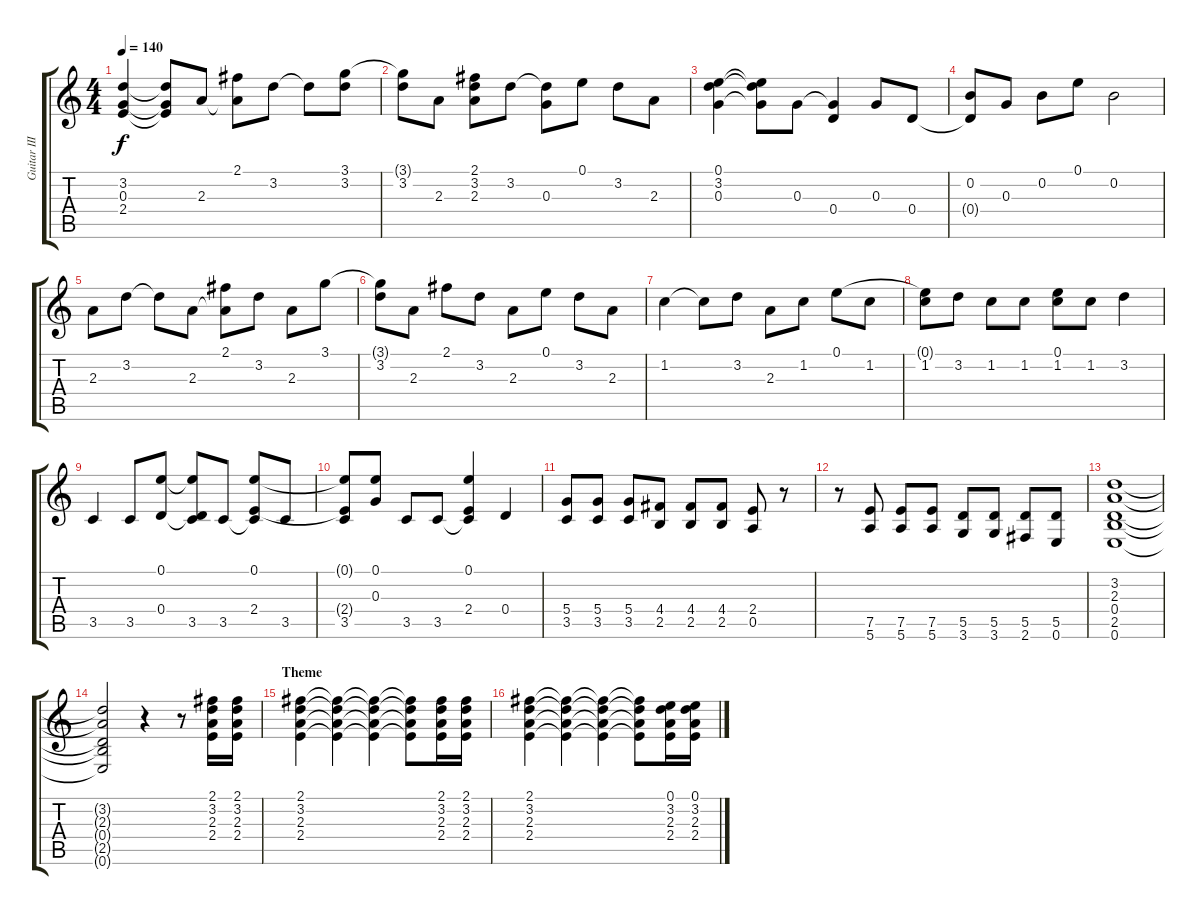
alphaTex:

\track ("Guitar III (12-string)" "Guitar III") {instrument distortionguitar}
\staff {score tabs}
\tuning (E4 B3 G3 D3 A2 E2) {hide}
\ts (4 4)
\tempo 140
\clef g2
\ks c
(3.2 0.3 2.4).4{dy f} (3.2{t} 0.3{t} 2.4{t}).8 2.3.8 (2.1 2.3{t}).8 3.2.8 3.2{t}.8 (3.1 3.2).8 |
(3.1{t} 3.2).8 2.3.8 (2.1 3.2 2.3).8 3.2.8 (3.2{t} 0.3).8 0.1.8 3.2.8 2.3.8 |
(0.1 3.2 0.3).4 (0.1{t} 3.2{t} 0.3{t}).8 0.3.8 (0.3{t} 0.4).4 0.3.8 0.4.8 |
(0.2 0.4{t}).8 0.3.8 0.2.8 0.1.8 0.2.2 |
2.3.8 3.2.8 3.2{t}.8 2.3.8 (2.1 2.3{t}).8 3.2.8 2.3.8 3.1.8 |
(3.1{t} 3.2).8 2.3.8 2.1.8 3.2.8 2.3.8 0.1.8 3.2.8 2.3.8 |
1.2.4 1.2{t}.8 3.2.8 2.3.8 1.2.8 0.1.8 1.2.8 |
(0.1{t} 1.2).8 3.2.8 1.2.8 1.2.8 (0.1 1.2).8 1.2.8 3.2.4 |
3.5.4 3.5.8 (0.1 0.4).8 (0.1{t} 0.4{t} 3.5).8 3.5.8 (0.1 2.4 3.5{t}).8 3.5.8 |
(0.1{t} 2.4{t} 3.5).8 (0.1 0.3).8 3.5.8 3.5.8 (0.1 2.4 3.5{t}).4 0.4.4 |
(5.4 3.5).8 (5.4 3.5).8 (5.4 3.5).8 (4.4 2.5).8 (4.4 2.5).8 (4.4 2.5).8 (2.4 0.5).8 r.8 |
r.8 (7.5 5.6).8 (7.5 5.6).8 (7.5 5.6).8 (5.5 3.6).8 (5.5 3.6).8 (5.5 2.6).8 (5.5 0.6).8 |
(3.2 2.3 0.4 2.5 0.6).1 |
(3.2{t} 2.3{t} 0.4{t} 2.5{t} 0.6{t}).2 r.4 r.8 (2.1 3.2 2.3 2.4).16 (2.1 3.2 2.3 2.4).16 |
\section ("" "Theme")
(2.1 3.2 2.3 2.4).4 (2.1{t} 3.2{t} 2.3{t} 2.4{t}).4 (2.1{t} 3.2{t} 2.3{t} 2.4{t}).4 (2.1{t} 3.2{t} 2.3{t} 2.4{t}).8 (2.1 3.2 2.3 2.4).16 (2.1 3.2 2.3 2.4).16 |
(2.1 3.2 2.3 2.4).4 (2.1{t} 3.2{t} 2.3{t} 2.4{t}).4 (2.1{t} 3.2{t} 2.3{t} 2.4{t}).4 (2.1{t} 3.2{t} 2.3{t} 2.4{t}).8 (0.1 3.2 2.3 2.4).16 (0.1 3.2 2.3 2.4).16
